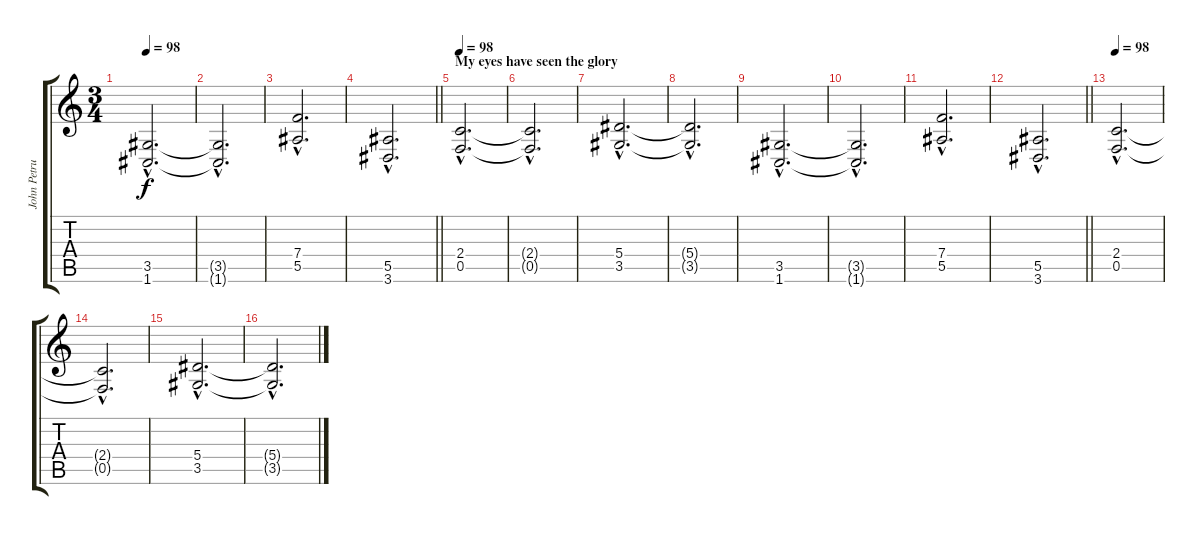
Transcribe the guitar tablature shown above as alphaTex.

\track ("John Petrucci" "John Petru") {instrument distortionguitar}
\staff {score tabs}
\tuning (C4 G3 Eb3 Bb2 F2 C2) {hide}
\ts (3 4)
\tempo 98
\clef g2
\ks c
(3.5{hac} 1.6{hac}).2{d dy f} |
(3.5{hac t} 1.6{hac t}).2{d} |
(7.4{hac} 5.5{hac}).2{d} |
\barLineRight lightlight
(5.5{hac} 3.6{hac}).2{d} |
\section ("" "My eyes have seen the glory")
\tempo 98
(2.4{hac} 0.5{hac}).2{d} |
(2.4{hac t} 0.5{hac t}).2{d} |
(5.4{hac} 3.5{hac}).2{d} |
(5.4{hac t} 3.5{hac t}).2{d} |
(3.5{hac} 1.6{hac}).2{d} |
(3.5{hac t} 1.6{hac t}).2{d} |
(7.4{hac} 5.5{hac}).2{d} |
\barLineRight lightlight
(5.5{hac} 3.6{hac}).2{d} |
\tempo 98
(2.4{hac} 0.5{hac}).2{d} |
(2.4{hac t} 0.5{hac t}).2{d} |
(5.4{hac} 3.5{hac}).2{d} |
(5.4{hac t} 3.5{hac t}).2{d}
